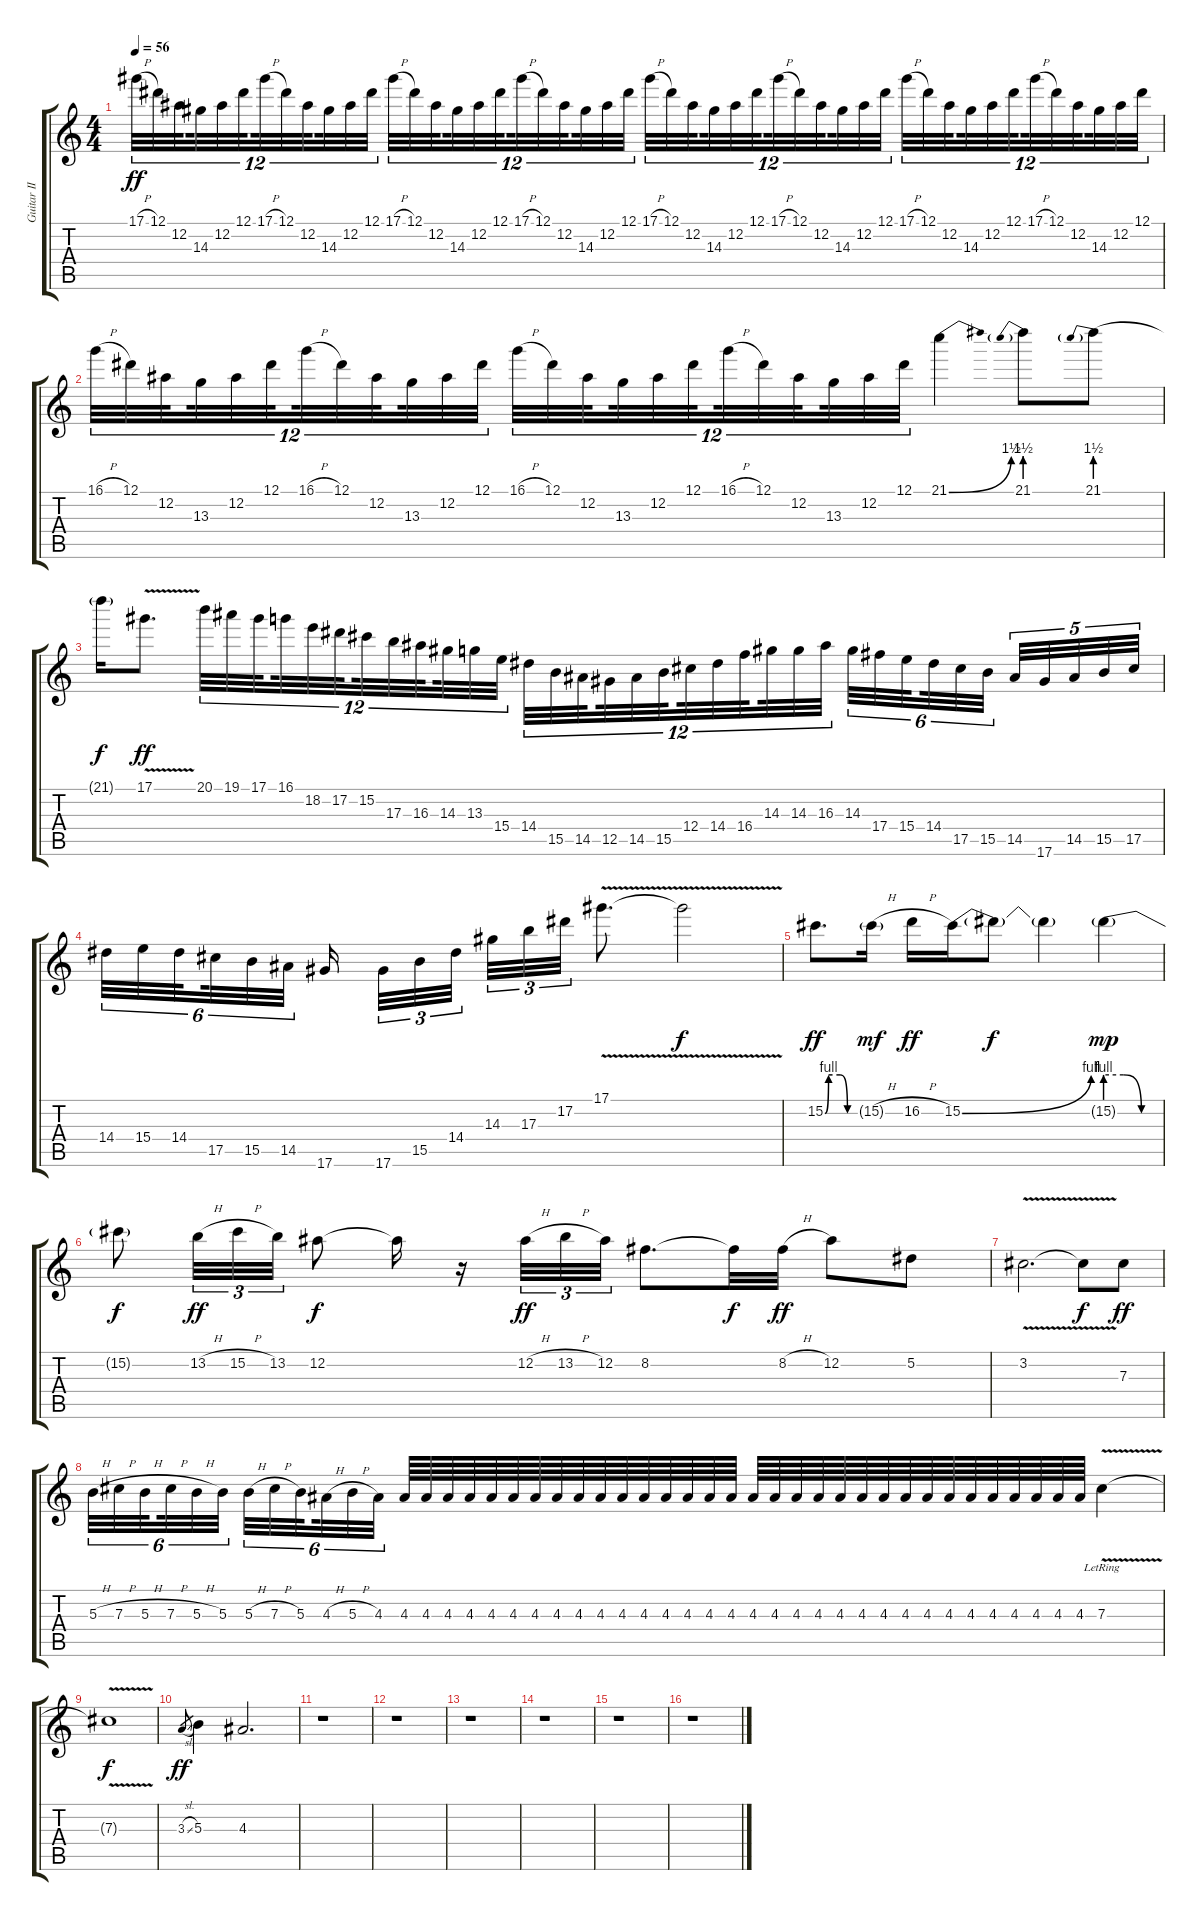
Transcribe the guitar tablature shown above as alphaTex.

\track ("Guitar II" "Guitar II") {instrument overdrivenguitar}
\staff {score tabs}
\tuning (Eb4 Bb3 Gb3 Db3 Ab2 Eb2) {hide}
\ts (4 4)
\tempo 56
\clef g2
\ks c
17.1{h}.32{tu (12 8) dy ff} 12.1.32{tu (12 8)} 12.2.32{tu (12 8) beam splitsecondary} 14.3.32{tu (12 8)} 12.2.32{tu (12 8)} 12.1.32{tu (12 8) beam splitsecondary} 17.1{h}.32{tu (12 8)} 12.1.32{tu (12 8)} 12.2.32{tu (12 8) beam splitsecondary} 14.3.32{tu (12 8)} 12.2.32{tu (12 8)} 12.1.32{tu (12 8)} 17.1{h}.32{tu (12 8)} 12.1.32{tu (12 8)} 12.2.32{tu (12 8) beam splitsecondary} 14.3.32{tu (12 8)} 12.2.32{tu (12 8)} 12.1.32{tu (12 8) beam splitsecondary} 17.1{h}.32{tu (12 8)} 12.1.32{tu (12 8)} 12.2.32{tu (12 8) beam splitsecondary} 14.3.32{tu (12 8)} 12.2.32{tu (12 8)} 12.1.32{tu (12 8)} 17.1{h}.32{tu (12 8)} 12.1.32{tu (12 8)} 12.2.32{tu (12 8) beam splitsecondary} 14.3.32{tu (12 8)} 12.2.32{tu (12 8)} 12.1.32{tu (12 8) beam splitsecondary} 17.1{h}.32{tu (12 8)} 12.1.32{tu (12 8)} 12.2.32{tu (12 8) beam splitsecondary} 14.3.32{tu (12 8)} 12.2.32{tu (12 8)} 12.1.32{tu (12 8)} 17.1{h}.32{tu (12 8)} 12.1.32{tu (12 8)} 12.2.32{tu (12 8) beam splitsecondary} 14.3.32{tu (12 8)} 12.2.32{tu (12 8)} 12.1.32{tu (12 8) beam splitsecondary} 17.1{h}.32{tu (12 8)} 12.1.32{tu (12 8)} 12.2.32{tu (12 8) beam splitsecondary} 14.3.32{tu (12 8)} 12.2.32{tu (12 8)} 12.1.32{tu (12 8)} |
16.1{h}.32{tu (12 8)} 12.1.32{tu (12 8)} 12.2.32{tu (12 8) beam splitsecondary} 13.3.32{tu (12 8)} 12.2.32{tu (12 8)} 12.1.32{tu (12 8) beam splitsecondary} 16.1{h}.32{tu (12 8)} 12.1.32{tu (12 8)} 12.2.32{tu (12 8) beam splitsecondary} 13.3.32{tu (12 8)} 12.2.32{tu (12 8)} 12.1.32{tu (12 8)} 16.1{h}.32{tu (12 8)} 12.1.32{tu (12 8)} 12.2.32{tu (12 8) beam splitsecondary} 13.3.32{tu (12 8)} 12.2.32{tu (12 8)} 12.1.32{tu (12 8) beam splitsecondary} 16.1{h}.32{tu (12 8)} 12.1.32{tu (12 8)} 12.2.32{tu (12 8) beam splitsecondary} 13.3.32{tu (12 8)} 12.2.32{tu (12 8)} 12.1.32{tu (12 8)} 21.1{be (bend 0 0 60 6)}.4 21.1{be (prebend 0 6 60 6)}.8 21.1{be (prebend 0 6 60 6)}.8 |
21.1{t}.16{dy f} 17.1{v}.8{d dy ff} 20.1.32{tu (12 8)} 19.1.32{tu (12 8)} 17.1.32{tu (12 8) beam splitsecondary} 16.1.32{tu (12 8)} 18.2.32{tu (12 8)} 17.2.32{tu (12 8) beam splitsecondary} 15.2.32{tu (12 8)} 17.3.32{tu (12 8)} 16.3.32{tu (12 8) beam splitsecondary} 14.3.32{tu (12 8)} 13.3.32{tu (12 8)} 15.4.32{tu (12 8)} 14.4.32{tu (12 8)} 15.5.32{tu (12 8)} 14.5.32{tu (12 8) beam splitsecondary} 12.5.32{tu (12 8)} 14.5.32{tu (12 8)} 15.5.32{tu (12 8) beam splitsecondary} 12.4.32{tu (12 8)} 14.4.32{tu (12 8)} 16.4.32{tu (12 8) beam splitsecondary} 14.3.32{tu (12 8)} 14.3.32{tu (12 8)} 16.3.32{tu (12 8)} 14.3.32{tu (6 4)} 17.4.32{tu (6 4)} 15.4.32{tu (6 4) beam splitsecondary} 14.4.32{tu (6 4)} 17.5.32{tu (6 4)} 15.5.32{tu (6 4) beam splitsecondary} 14.5.32{tu (5 4)} 17.6.32{tu (5 4)} 14.5.32{tu (5 4)} 15.5.32{tu (5 4)} 17.5.32{tu (5 4)} |
14.4.32{tu (6 4)} 15.4.32{tu (6 4)} 14.4.32{tu (6 4) beam splitsecondary} 17.5.32{tu (6 4)} 15.5.32{tu (6 4)} 14.5.32{tu (6 4) beam splitsecondary} 17.6.16{beam splitsecondary} 17.6.32{tu (3 2)} 15.5.32{tu (3 2)} 14.4.32{tu (3 2)} 14.3.32{tu (3 2)} 17.3.32{tu (3 2)} 17.2.32{tu (3 2)} 17.1{v}.8{d} 17.1{t}.2{dy f} |
15.2{be (custom 0 0 7 4 15 4 30 4 45 0 60 0)}.8{d dy ff} 15.2{h g}.16{dy mf} 16.2{h}.16{dy ff} 15.2{be (bend 0 0 60 4)}.16 15.2{t}.8{dy f} 15.2{t}.4 15.2{be (custom 0 4 20 4 40 0 60 0) g}.4{dy mp} |
15.2{t}.8{dy f} 13.2{h}.32{tu (3 2) dy ff} 15.2{h}.32{tu (3 2)} 13.2.32{tu (3 2)} 12.2.8{dy f} 12.2{t}.16 r.16 12.2{h}.32{tu (3 2) dy ff} 13.2{h}.32{tu (3 2)} 12.2.32{tu (3 2)} 8.2.8{d} 8.2{t}.32{dy f} 8.2{h}.32{dy ff} 12.2.8 5.2.8 |
3.2{v}.2{d} 3.2{t}.8{dy f} 7.3.8{dy ff} |
5.3{h}.32{tu (6 4)} 7.3{h}.32{tu (6 4)} 5.3{h}.32{tu (6 4) beam splitsecondary} 7.3{h}.32{tu (6 4)} 5.3{h}.32{tu (6 4)} 5.3.32{tu (6 4) beam splitsecondary} 5.3{h}.32{tu (6 4)} 7.3{h}.32{tu (6 4)} 5.3.32{tu (6 4) beam splitsecondary} 4.3{h}.32{tu (6 4)} 5.3{h}.32{tu (6 4)} 4.3.32{tu (6 4)} 4.3.64 4.3.64 4.3.64 4.3.64 4.3.64 4.3.64 4.3.64 4.3.64 4.3.64 4.3.64 4.3.64 4.3.64 4.3.64 4.3.64 4.3.64 4.3.64 4.3.64 4.3.64 4.3.64 4.3.64 4.3.64 4.3.64 4.3.64 4.3.64 4.3.64 4.3.64 4.3.64 4.3.64 4.3.64 4.3.64 4.3.64 4.3.64 7.3{v lr}.4 |
7.3{t}.1{dy f} |
3.3{sl}.8{gr dy ff} 5.3.4 4.3.2{d} |
r.1 |
r.1 |
r.1 |
r.1 |
r.1 |
r.1
